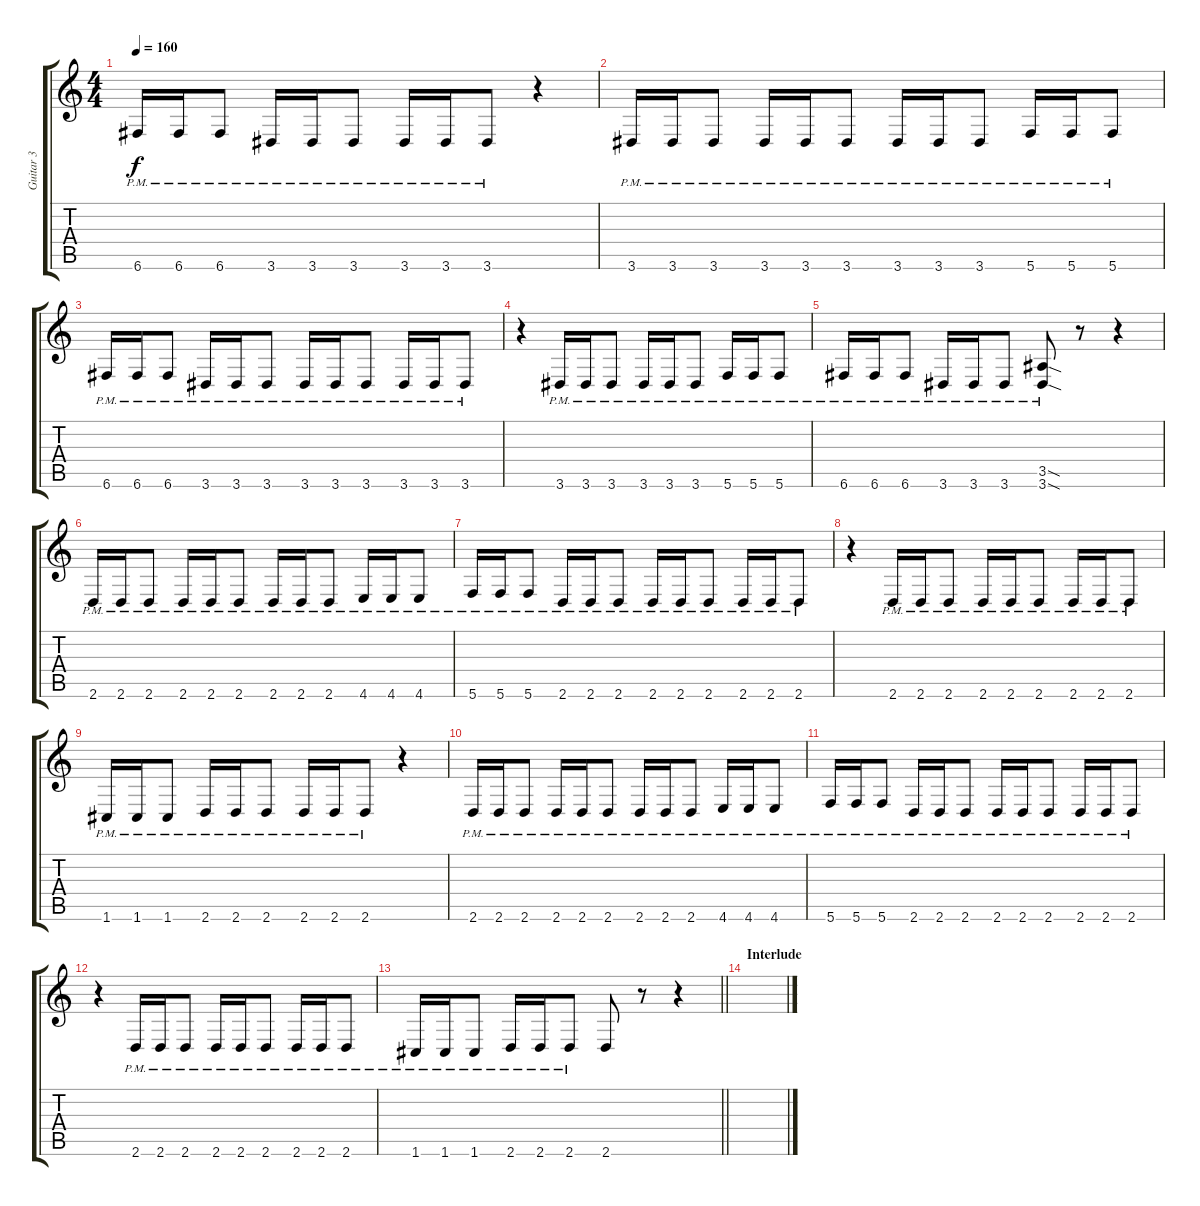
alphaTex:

\track ("Guitar 3" "Guitar 3") {instrument overdrivenguitar}
\staff {score tabs}
\tuning (D4 A3 F3 C3 G2 C2) {hide}
\ts (4 4)
\tempo 160
\clef g2
\ks c
6.6{pm}.16{dy f} 6.6{pm}.16 6.6{pm}.8 3.6{pm}.16 3.6{pm}.16 3.6{pm}.8 3.6{pm}.16 3.6{pm}.16 3.6{pm}.8 r.4 |
3.6{pm}.16 3.6{pm}.16 3.6{pm}.8 3.6{pm}.16 3.6{pm}.16 3.6{pm}.8 3.6{pm}.16 3.6{pm}.16 3.6{pm}.8 5.6{pm}.16 5.6{pm}.16 5.6{pm}.8 |
6.6{pm}.16 6.6{pm}.16 6.6{pm}.8 3.6{pm}.16 3.6{pm}.16 3.6{pm}.8 3.6{pm}.16 3.6{pm}.16 3.6{pm}.8 3.6{pm}.16 3.6{pm}.16 3.6{pm}.8 |
r.4 3.6{pm}.16 3.6{pm}.16 3.6{pm}.8 3.6{pm}.16 3.6{pm}.16 3.6{pm}.8 5.6{pm}.16 5.6{pm}.16 5.6{pm}.8 |
6.6{pm}.16 6.6{pm}.16 6.6{pm}.8 3.6{pm}.16 3.6{pm}.16 3.6{pm}.8 (3.5{sod pm} 3.6{sod pm}).8 r.8 r.4 |
2.6{pm}.16 2.6{pm}.16 2.6{pm}.8 2.6{pm}.16 2.6{pm}.16 2.6{pm}.8 2.6{pm}.16 2.6{pm}.16 2.6{pm}.8 4.6{pm}.16 4.6{pm}.16 4.6{pm}.8 |
5.6{pm}.16 5.6{pm}.16 5.6{pm}.8 2.6{pm}.16 2.6{pm}.16 2.6{pm}.8 2.6{pm}.16 2.6{pm}.16 2.6{pm}.8 2.6{pm}.16 2.6{pm}.16 2.6{pm}.8 |
r.4 2.6{pm}.16 2.6{pm}.16 2.6{pm}.8 2.6{pm}.16 2.6{pm}.16 2.6{pm}.8 2.6{pm}.16 2.6{pm}.16 2.6{pm}.8 |
1.6{pm}.16 1.6{pm}.16 1.6{pm}.8 2.6{pm}.16 2.6{pm}.16 2.6{pm}.8 2.6{pm}.16 2.6{pm}.16 2.6{pm}.8 r.4 |
2.6{pm}.16 2.6{pm}.16 2.6{pm}.8 2.6{pm}.16 2.6{pm}.16 2.6{pm}.8 2.6{pm}.16 2.6{pm}.16 2.6{pm}.8 4.6{pm}.16 4.6{pm}.16 4.6{pm}.8 |
5.6{pm}.16 5.6{pm}.16 5.6{pm}.8 2.6{pm}.16 2.6{pm}.16 2.6{pm}.8 2.6{pm}.16 2.6{pm}.16 2.6{pm}.8 2.6{pm}.16 2.6{pm}.16 2.6{pm}.8 |
r.4 2.6{pm}.16 2.6{pm}.16 2.6{pm}.8 2.6{pm}.16 2.6{pm}.16 2.6{pm}.8 2.6{pm}.16 2.6{pm}.16 2.6{pm}.8 |
\barLineRight lightlight
1.6{pm}.16 1.6{pm}.16 1.6{pm}.8 2.6{pm}.16 2.6{pm}.16 2.6{pm}.8 2.6.8 r.8 r.4 |
\section ("" "Interlude")
